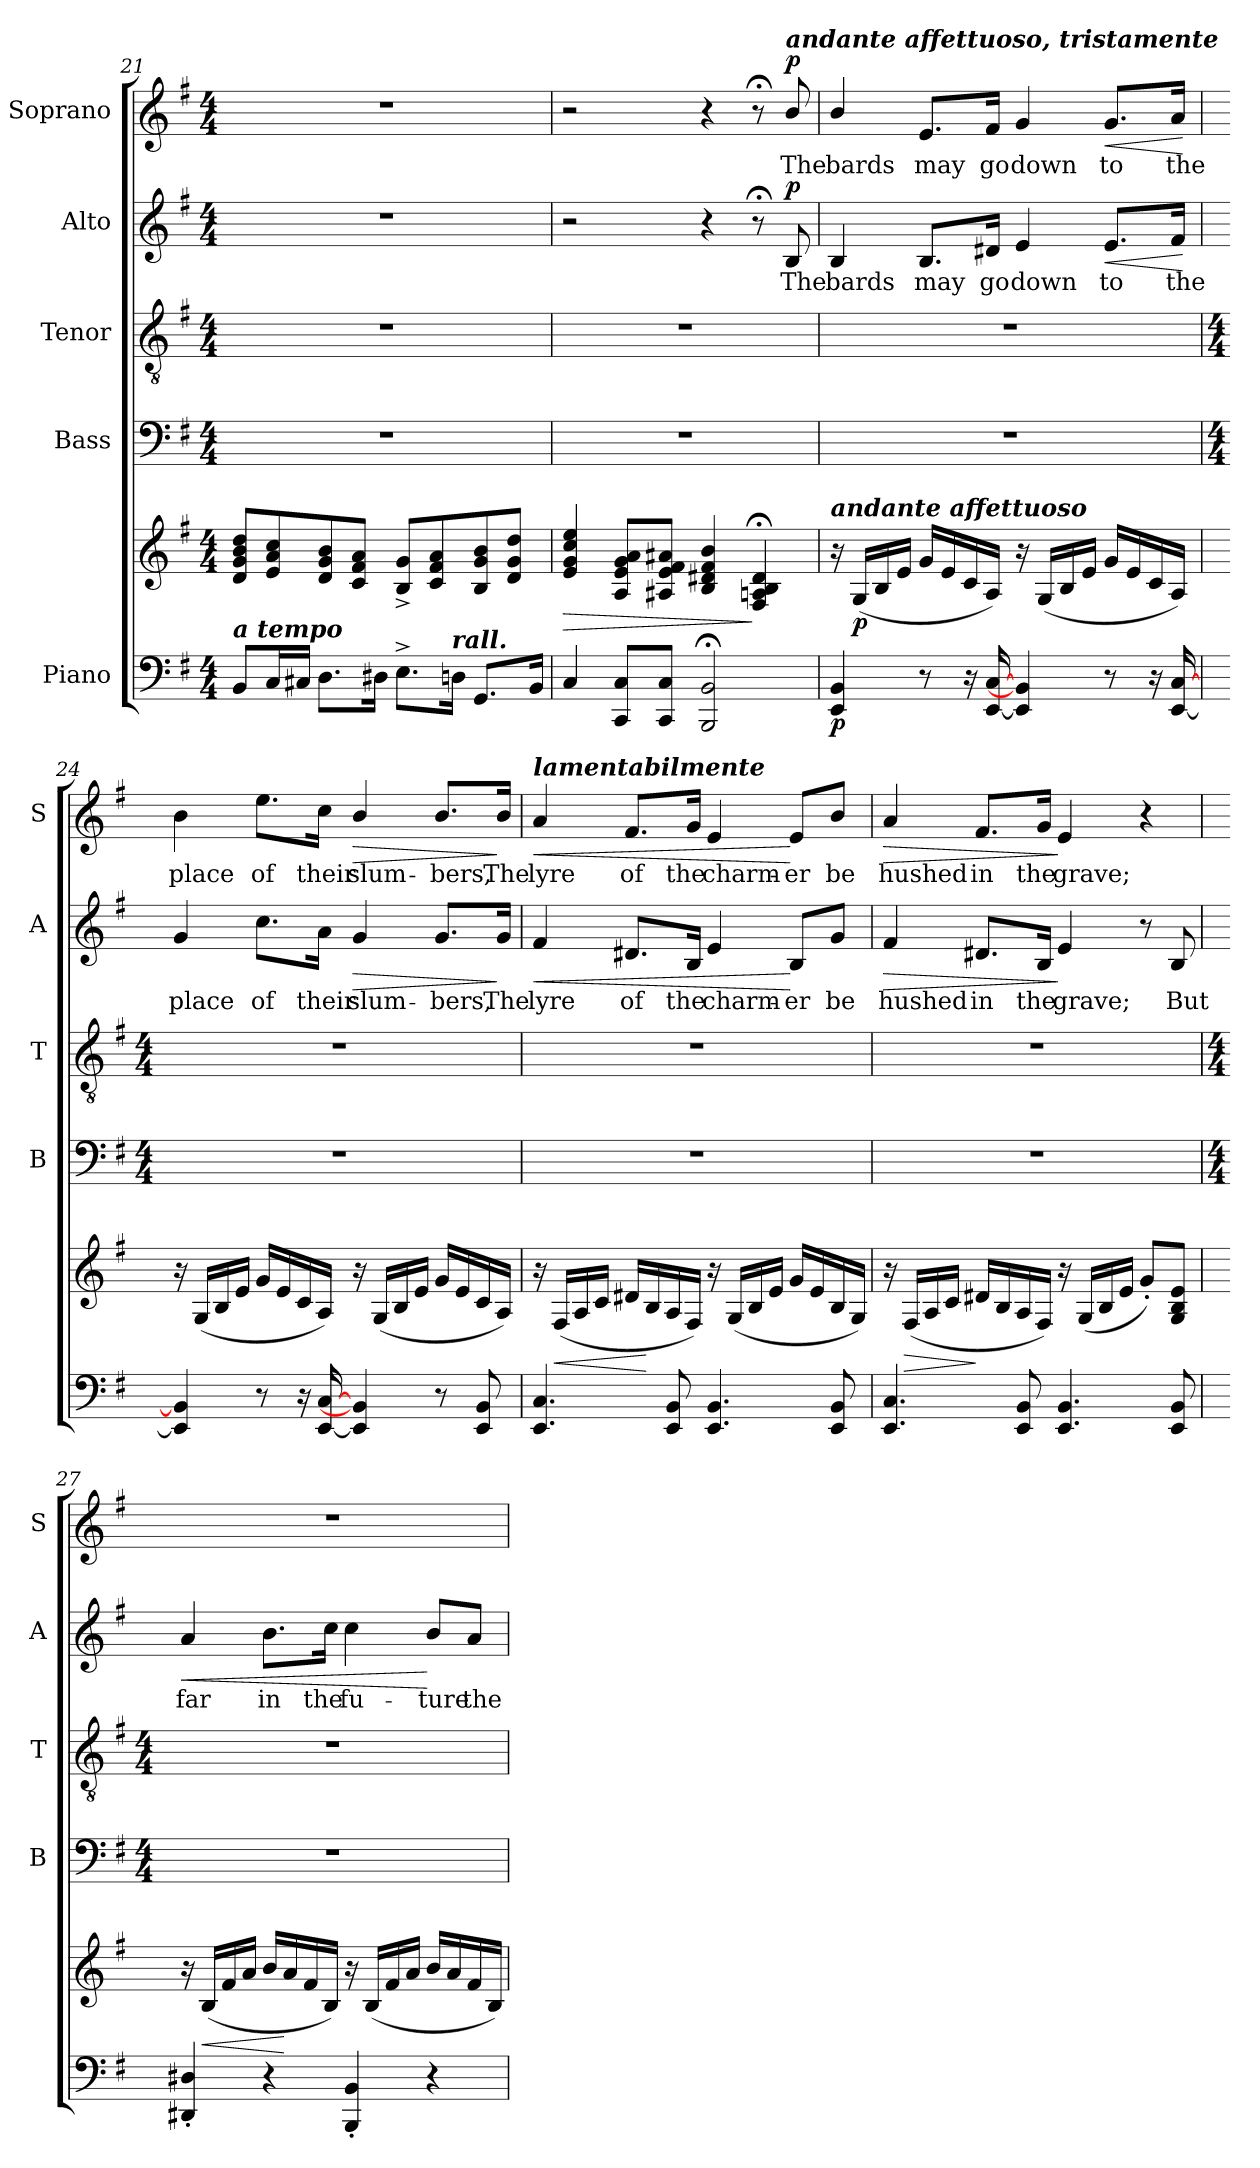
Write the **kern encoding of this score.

**kern	**kern	**dynam	**kern	**kern	**kern	**text	**dynam	**kern	**text	**dynam
*part5	*part5	*part5	*part4	*part3	*part2	*part2	*part2	*part1	*part1	*part1
*staff6	*staff5	*staff5/6	*staff4	*staff3	*staff2	*staff2	*staff2	*staff1	*staff1	*staff1
*I"Piano	*	*	*I"Bass	*I"Tenor	*I"Alto	*	*	*I"Soprano	*	*
*	*	*	*I'B	*I'T	*I'A	*	*	*I'S	*	*
*clefF4	*clefG2	*	*clefF4	*clefGv2	*clefG2	*	*	*clefG2	*	*
*k[f#]	*k[f#]	*	*k[f#]	*k[f#]	*k[f#]	*	*	*k[f#]	*	*
*G:	*G:	*	*G:	*G:	*G:	*	*	*G:	*	*
*M4/4	*M4/4	*	*M4/4	*M4/4	*M4/4	*	*	*M4/4	*	*
=21	=21	=21	=21	=21	=21	=21	=21	=21	=21	=21
!LO:TX:a:Bi:t=a tempo	!	!	!	!	!	!	!	!	!	!
8BBL	8d 8g 8b 8ddL	.	1r	1r	1r	.	.	1r	.	.
16CL	8e 8a 8cc	.	.	.	.	.	.	.	.	.
16C#XJJ	.	.	.	.	.	.	.	.	.	.
8.DL	8d 8g 8b	.	.	.	.	.	.	.	.	.
.	8c 8f# 8aJ	.	.	.	.	.	.	.	.	.
16D#XJ	.	.	.	.	.	.	.	.	.	.
8.E^L	8B^ 8g^L	.	.	.	.	.	.	.	.	.
.	8c 8f# 8a	.	.	.	.	.	.	.	.	.
!LO:TX:a:Bi:t=rall.	!	!	!	!	!	!	!	!	!	!
16DnJ	.	.	.	.	.	.	.	.	.	.
8.GGL	8B 8g 8b	.	.	.	.	.	.	.	.	.
.	8d 8g 8ddJ	.	.	.	.	.	.	.	.	.
16BBJ	.	.	.	.	.	.	.	.	.	.
=22	=22	=22	=22	=22	=22	=22	=22	=22	=22	=22
!	!	!LO:HP:b	!	!	!	!	!	!	!	!
4C	4e 4g 4cc 4ee	>	1r	1r	2r	.	.	2r	.	.
8CC 8CL	8A 8e 8g 8aL	.	.	.	.	.	.	.	.	.
8CC 8CJ	8A#X 8e 8f# 8a#XJ	.	.	.	.	.	.	.	.	.
2BBB;< 2BB;<	4B 4d#X 4f# 4b	.	.	.	4r	.	.	4r	.	.
.	4F#;< 4An;< 4B;< 4d#;<	]	.	.	8r;<	.	.	8r;<	.	.
!	!	!	!	!	!	!	!	!LO:TX:a:Bi:t=andante affettuoso, tristamente	!	!
!	!	!	!	!	!	!LO:LY:b	!LO:DY:b	!	!LO:LY:b	!LO:DY:b
.	.	.	.	.	8B/	The	p	8b/	The	p
=23	=23	=23	=23	=23	=23	=23	=23	=23	=23	=23
!	!LO:TX:a:Bi:t=andante affettuoso	!	!	!	!	!	!	!	!	!
!	!	!LO:DY:b=2	!	!	!	!LO:LY:b	!	!	!LO:LY:b	!
4EE 4BB	16r	p	1r	1r	4B/	bards	.	4b/	bards	.
!	!	!LO:DY:b	!	!	!	!	!	!	!	!
.	(<16GLL	p	.	.	.	.	.	.	.	.
.	16B	.	.	.	.	.	.	.	.	.
.	16eJJ	.	.	.	.	.	.	.	.	.
!	!	!	!	!	!	!LO:LY:b	!	!	!LO:LY:b	!
8r	16gLL	.	.	.	8.B/L	may	.	8.e/L	may	.
.	16e	.	.	.	.	.	.	.	.	.
16r	16c	.	.	.	.	.	.	.	.	.
!	!	!	!	!	!	!LO:LY:b	!	!	!LO:LY:b	!
[16EE [16C	16AJJ)	.	.	.	16d#X/Jk	go	.	16f#/Jk	go	.
!	!	!	!	!	!	!LO:LY:b	!	!	!LO:LY:b	!
4EE] 4BB]	16r	.	.	.	4e	down	.	4g	down	.
.	(<16GLL	.	.	.	.	.	.	.	.	.
.	16B	.	.	.	.	.	.	.	.	.
.	16eJJ	.	.	.	.	.	.	.	.	.
!	!	!	!	!	!	!LO:LY:b	!LO:HP:b	!	!LO:LY:b	!LO:HP:b
8r	16gLL	.	.	.	8.e/L	to	<	8.g/L	to	<
.	16e	.	.	.	.	.	.	.	.	.
16r	16c	.	.	.	.	.	.	.	.	.
!	!	!	!	!	!	!LO:LY:b	!	!	!LO:LY:b	!
[16EE [16C	16AJJ)	.	.	.	16f#/Jk	the	.	16a/Jk	the	.
.	.	.	.	.	.	.	[	.	.	[
!!LO:LB:g=z
=24	=24	=24	=24	=24	=24	=24	=24	=24	=24	=24
*	*	*	*M4/4	*M4/4	*	*	*	*	*	*
!	!	!	!	!	!	!LO:LY:b	!	!	!LO:LY:b	!
4EE] 4BB]	16r	.	1r	1r	4g	place	.	4b	place	.
.	(<16GLL	.	.	.	.	.	.	.	.	.
.	16B	.	.	.	.	.	.	.	.	.
.	16eJJ	.	.	.	.	.	.	.	.	.
!	!	!	!	!	!	!LO:LY:b	!	!	!LO:LY:b	!
8r	16gLL	.	.	.	8.cc\L	of	.	8.ee\L	of	.
.	16e	.	.	.	.	.	.	.	.	.
16r	16c	.	.	.	.	.	.	.	.	.
!	!	!	!	!	!	!LO:LY:b	!	!	!LO:LY:b	!
[16EE [16C	16AJJ)	.	.	.	16a\Jk	their	.	16cc\Jk	their	.
!	!	!	!	!	!	!LO:LY:b	!LO:HP:b	!	!LO:LY:b	!LO:HP:b
4EE] 4BB]	16r	.	.	.	4g/	slum-	>	4b/	slum-	>
.	(<16GLL	.	.	.	.	.	.	.	.	.
.	16B	.	.	.	.	.	.	.	.	.
.	16eJJ	.	.	.	.	.	.	.	.	.
!	!	!	!	!	!	!LO:LY:b	!	!	!LO:LY:b	!
8r	16gLL	.	.	.	8.g/L	-bers,	.	8.b/L	-bers,	.
.	16e	.	.	.	.	.	.	.	.	.
8EE 8BB	16c	.	.	.	.	.	.	.	.	.
!	!	!	!	!	!	!LO:LY:b	!	!	!LO:LY:b	!
.	16AJJ)	.	.	.	16g/Jk	The	]	16b/Jk	The	]
=25	=25	=25	=25	=25	=25	=25	=25	=25	=25	=25
!	!	!	!	!	!	!	!	!LO:TX:a:Bi:t=lamentabilmente	!	!
!	!	!	!	!	!	!LO:LY:b	!LO:HP:b	!	!LO:LY:b	!LO:HP:b
4.EE 4.C	16r	.	1r	1r	4f#	lyre	<	4a	lyre	<
!	!	!LO:HP:b	!	!	!	!	!	!	!	!
.	(<16F#LL	<	.	.	.	.	.	.	.	.
.	16A	.	.	.	.	.	.	.	.	.
.	16cJJ	.	.	.	.	.	.	.	.	.
!	!	!	!	!	!	!LO:LY:b	!	!	!LO:LY:b	!
.	16d#XLL	.	.	.	8.d#X/L	of	.	8.f#/L	of	.
.	16B	[	.	.	.	.	.	.	.	.
8EE 8BB	16A	.	.	.	.	.	.	.	.	.
!	!	!	!	!	!	!LO:LY:b	!	!	!LO:LY:b	!
.	16F#JJ)	.	.	.	16B/Jk	the	.	16g/Jk	the	.
!	!	!	!	!	!	!LO:LY:b	!	!	!LO:LY:b	!
4.EE 4.BB	16r	.	.	.	4e	charm-	.	4e	charm-	.
.	(<16GLL	.	.	.	.	.	.	.	.	.
.	16B	.	.	.	.	.	.	.	.	.
.	16eJJ	.	.	.	.	.	.	.	.	.
!	!	!	!	!	!	!LO:LY:b	!	!	!LO:LY:b	!
.	16gLL	.	.	.	8B/L	-er	[	8e/L	-er	[
.	16e	.	.	.	.	.	.	.	.	.
!	!	!	!	!	!	!LO:LY:b	!	!	!LO:LY:b	!
8EE 8BB	16B	.	.	.	8g/J	be	.	8b/J	be	.
.	16GJJ)	.	.	.	.	.	.	.	.	.
=26	=26	=26	=26	=26	=26	=26	=26	=26	=26	=26
!	!	!	!	!	!	!LO:LY:b	!LO:HP:b	!	!LO:LY:b	!LO:HP:b
4.EE 4.C	16r	.	1r	1r	4f#	hushed	>	4a	hushed	>
!	!	!LO:HP:b	!	!	!	!	!	!	!	!
.	(<16F#LL	>	.	.	.	.	.	.	.	.
.	16A	.	.	.	.	.	.	.	.	.
.	16cJJ	.	.	.	.	.	.	.	.	.
!	!	!	!	!	!	!LO:LY:b	!	!	!LO:LY:b	!
.	16d#XLL	]	.	.	8.d#X/L	in	.	8.f#/L	in	.
.	16B	.	.	.	.	.	.	.	.	.
8EE 8BB	16A	.	.	.	.	.	.	.	.	.
!	!	!	!	!	!	!LO:LY:b	!	!	!LO:LY:b	!
.	16F#JJ)	.	.	.	16B/Jk	the	.	16g/Jk	the	.
!	!	!	!	!	!	!LO:LY:b	!	!	!LO:LY:b	!
4.EE 4.BB	16r	.	.	.	4e	grave;	]	4e	grave;	]
.	(<16GLL	.	.	.	.	.	.	.	.	.
.	16B	.	.	.	.	.	.	.	.	.
.	16eJJ	.	.	.	.	.	.	.	.	.
.	8g'L)	.	.	.	8r	.	.	4r	.	.
!	!	!	!	!	!	!LO:LY:b	!	!	!	!
8EE 8BB	8G 8B 8eJ	.	.	.	8B	But	.	.	.	.
!!LO:LB:g=z
=27	=27	=27	=27	=27	=27	=27	=27	=27	=27	=27
*	*	*	*M4/4	*M4/4	*	*	*	*	*	*
!	!	!	!	!	!	!LO:LY:b	!LO:HP:b	!	!	!
4DD#X' 4D#X'	16r	.	1r	1r	4a	far	<	1r	.	.
!	!	!LO:HP:b	!	!	!	!	!	!	!	!
.	(<16BLL	<	.	.	.	.	.	.	.	.
.	16f#	.	.	.	.	.	.	.	.	.
.	16aJJ	.	.	.	.	.	.	.	.	.
!	!	!	!	!	!	!LO:LY:b	!	!	!	!
4r	16bLL	.	.	.	8.b\L	in	.	.	.	.
.	16a	[	.	.	.	.	.	.	.	.
.	16f#	.	.	.	.	.	.	.	.	.
!	!	!	!	!	!	!LO:LY:b	!	!	!	!
.	16BJJ)	.	.	.	16cc\Jk	the	.	.	.	.
!	!	!	!	!	!	!LO:LY:b	!	!	!	!
4BBB' 4BB'	16r	.	.	.	4cc	fu-	.	.	.	.
.	(<16BLL	.	.	.	.	.	.	.	.	.
.	16f#	.	.	.	.	.	.	.	.	.
.	16aJJ	.	.	.	.	.	.	.	.	.
!	!	!	!	!	!	!LO:LY:b	!	!	!	!
4r	16bLL	.	.	.	8b/L	-ture	[	.	.	.
.	16a	.	.	.	.	.	.	.	.	.
!	!	!	!	!	!	!LO:LY:b	!	!	!	!
.	16f#	.	.	.	8a/J	the	.	.	.	.
.	16BJJ)	.	.	.	.	.	.	.	.	.
=	=	=	=	=	=	=	=	=	=	=
*-	*-	*-	*-	*-	*-	*-	*-	*-	*-	*-
